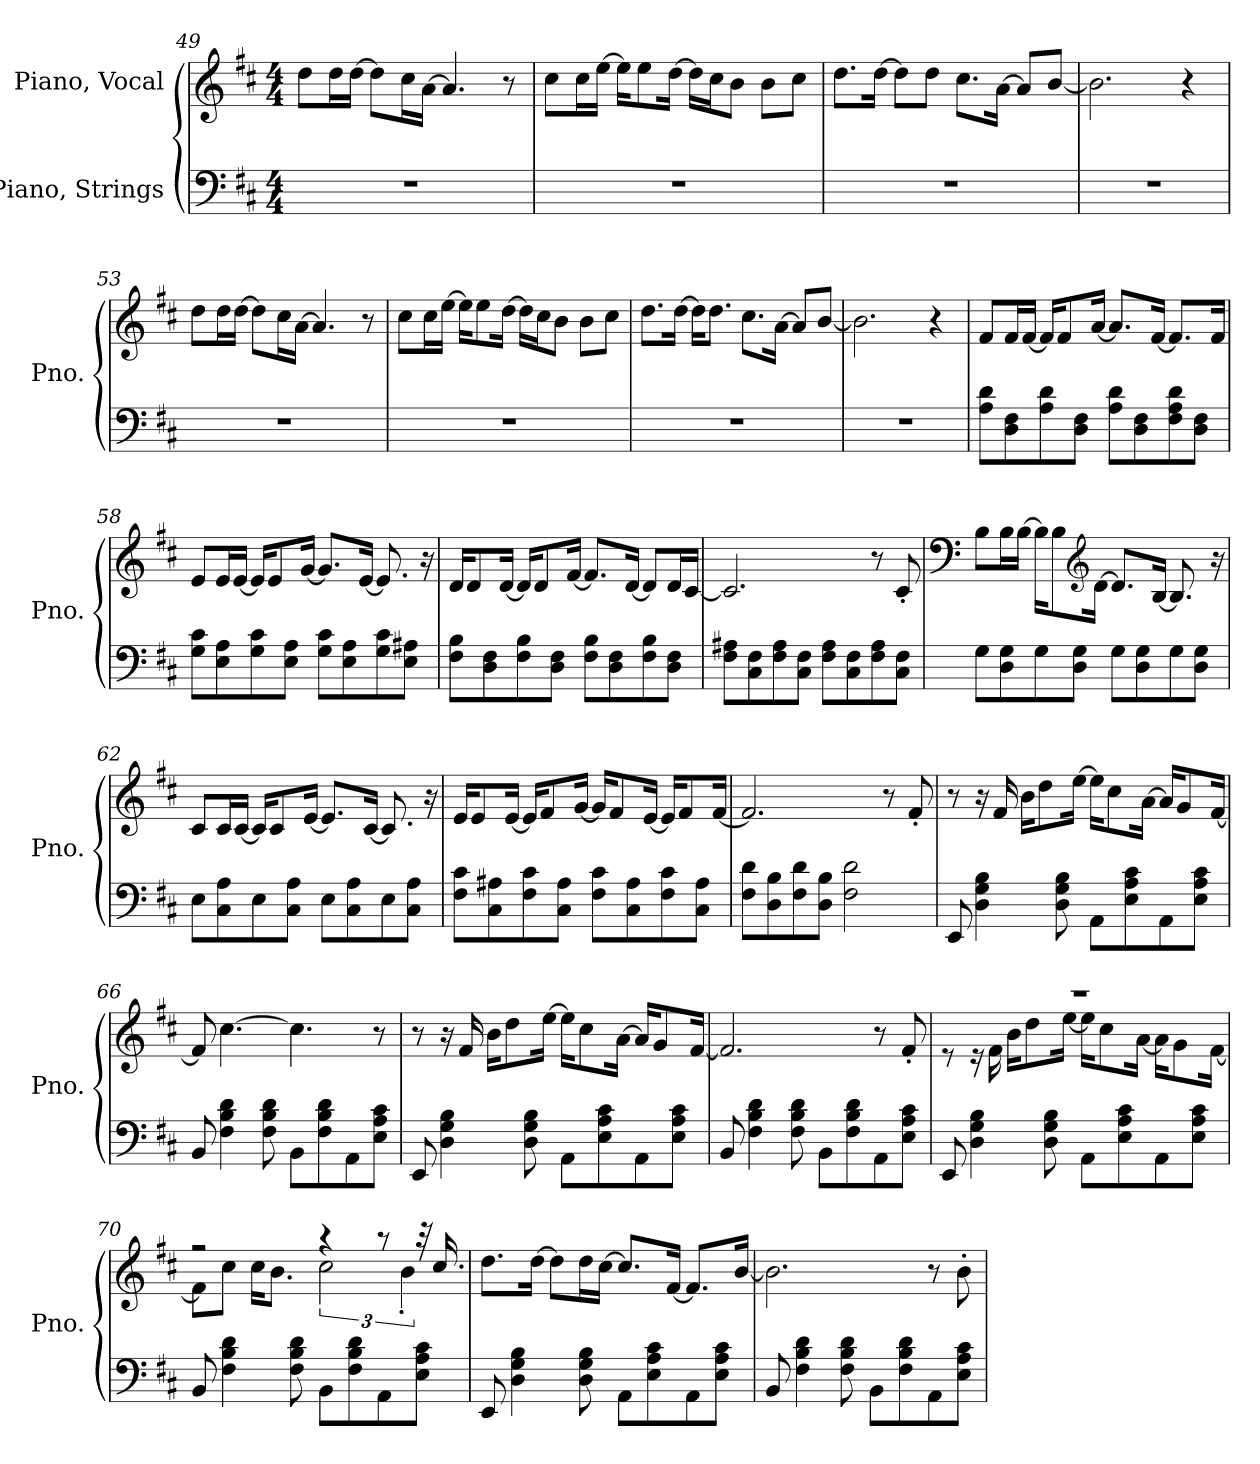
**kern	**kern
*part2	*part1
*staff2	*staff1
*I"Piano, Strings	*I"Piano, Vocal
*I'Pno.	*I'Pno.
*clefF4	*clefG2
*k[f#c#]	*k[f#c#]
*M4/4	*M4/4
=49	=49
1r	8dd\L
.	16dd\L
.	[16dd\JJ
.	8dd\L]
.	16cc#\L
.	[16a\JJ
.	4.a/]
.	8r
=50	=50
1r	8cc#\L
.	16cc#\L
.	[16ee\JJ
.	16ee\KL]
.	8ee\
.	[16dd\Jk
.	16dd\LL]
.	16cc#\J
.	8b\J
.	8b\L
.	8cc#\J
!!LO:LB:g=z
=51	=51
1r	8.dd\L
.	[16dd\Jk
.	8dd\L]
.	8dd\J
.	8.cc#\L
.	[16a\Jk
.	8a/L]
.	[8b/J
=52	=52
1r	2.b\]
.	4r
=53	=53
1r	8dd\L
.	16dd\L
.	[16dd\JJ
.	8dd\L]
.	16cc#\L
.	[16a\JJ
.	4.a/]
.	8r
=54	=54
1r	8cc#\L
.	16cc#\L
.	[16ee\JJ
.	16ee\KL]
.	8ee\
.	[16dd\Jk
.	16dd\LL]
.	16cc#\J
.	8b\J
.	8b\L
.	8cc#\J
=55	=55
1r	8.dd\L
.	[16dd\Jk
.	16dd\KL]
.	8.dd\J
.	8.cc#\L
.	[16a\Jk
.	8a/L]
.	[8b/J
!!LO:LB:g=z
=56	=56
1r	2.b\]
.	4r
=57	=57
8A\ 8d\L	8f#/L
8D\ 8F#\	16f#/L
.	[16f#/JJ
8A\ 8d\	16f#/KL]
.	8f#/
8D\ 8F#\J	.
.	[16a/Jk
8A\ 8d\L	8.a/L]
8D\ 8F#\	.
.	[16f#/Jk
8F#\ 8A\ 8d\	8.f#/L]
8D\ 8F#\J	.
.	16f#/Jk
=58	=58
8G\ 8c#\L	8e/L
8E\ 8A\	16e/L
.	[16e/JJ
8G\ 8c#\	16e/KL]
.	8e/
8E\ 8A\J	.
.	[16g/Jk
8G\ 8c#\L	8.g/L]
8E\ 8A\	.
.	[16e/Jk
8G\ 8c#\	8.e/]
8E\ 8A#X\J	.
.	16r
=59	=59
8F#\ 8B\L	16d/KL
.	8d/
8D\ 8F#\	.
.	[16d/Jk
8F#\ 8B\	16d/KL]
.	8d/
8D\ 8F#\J	.
.	[16f#/Jk
8F#\ 8B\L	8.f#/L]
8D\ 8F#\	.
.	[16d/Jk
8F#\ 8B\	8d/L]
8D\ 8F#\J	16d/L
.	[16c#/JJ
!!LO:LB:g=z
=60	=60
8F#\ 8A#X\L	2.c#/]
8C#\ 8F#\	.
8F#\ 8A#\	.
8C#\ 8F#\J	.
8F#\ 8A#\L	.
8C#\ 8F#\	.
8F#\ 8A#\	8r
8C#\ 8F#\J	8c#'/
=61	=61
*	*clefF4
8G\L	8B\L
8D\ 8G\	16B\L
.	[16B\JJ
8G\	16B\KL]
.	8B\
8D\ 8G\J	.
*	*clefG2
.	[16d\Jk
8G\L	8.d/L]
8D\ 8G\	.
.	[16B/Jk
8G\	8.B/]
8D\ 8G\J	.
.	16r
=62	=62
8E\L	8c#/L
8C#\ 8A\	16c#/L
.	[16c#/JJ
8E\	16c#/KL]
.	8c#/
8C#\ 8A\J	.
.	[16e/Jk
8E\L	8.e/L]
8C#\ 8A\	.
.	[16c#/Jk
8E\	8.c#/]
8C#\ 8A\J	.
.	16r
!!LO:LB:g=z
=63	=63
8F#\ 8c#\L	16e/KL
.	8e/
8C#\ 8A#X\	.
.	[16e/Jk
8F#\ 8c#\	16e/KL]
.	8f#/
8C#\ 8A#\J	.
.	[16g/Jk
8F#\ 8c#\L	16g/KL]
.	8f#/
8C#\ 8A#\	.
.	[16e/Jk
8F#\ 8c#\	16e/KL]
.	8f#/
8C#\ 8A#\J	.
.	[16f#/Jk
=64	=64
8F#\ 8d\L	2.f#/]
8D\ 8B\	.
8F#\ 8d\	.
8D\ 8B\J	.
2F#\ 2d\	.
.	8r
.	8f#'/
=65	=65
8EE/	8r
4D\ 4G\ 4B\	16r
.	16f#/
.	16b\KL
.	8dd\
8D\ 8G\ 8B\	.
.	[16ee\Jk
8AA\L	16ee\KL]
.	8cc#\
8E\ 8A\ 8c#\	.
.	[16a\Jk
8AA\	16a/KL]
.	8g/
8E\ 8A\ 8c#\J	.
.	[16f#/Jk
=66	=66
8BB/	8f#/]
4F#\ 4B\ 4d\	[4.cc#\
8F#\ 8B\ 8d\	.
8BB\L	4.cc#\]
8F#\ 8B\ 8d\	.
8AA\	.
8E\ 8A\ 8c#\J	8r
!!LO:LB:g=z
=67	=67
8EE/	8r
4D\ 4G\ 4B\	16r
.	16f#/
.	16b\KL
.	8dd\
8D\ 8G\ 8B\	.
.	[16ee\Jk
8AA\L	16ee\KL]
.	8cc#\
8E\ 8A\ 8c#\	.
.	[16a\Jk
8AA\	16a/KL]
.	8g/
8E\ 8A\ 8c#\J	.
.	[16f#/Jk
=68	=68
8BB/	2.f#/]
4F#\ 4B\ 4d\	.
8F#\ 8B\ 8d\	.
8BB\L	.
8F#\ 8B\ 8d\	.
8AA\	8r
8E\ 8A\ 8c#\J	8f#'/
=69	=69
*	*^
8EE/	1r	8r
4D\ 4G\ 4B\	.	16r
.	.	16f#\
.	.	16b\KL
.	.	8dd\
8D\ 8G\ 8B\	.	.
.	.	[16ee\Jk
8AA\L	.	16ee\KL]
.	.	8cc#\
8E\ 8A\ 8c#\	.	.
.	.	[16a\Jk
8AA\	.	16a\KL]
.	.	8g\
8E\ 8A\ 8c#\J	.	.
.	.	[16f#\Jk
!!LO:PB:g=z	!!
=70	=70	=70
8BB/	2r	8f#\L]
4F#\ 4B\ 4d\	.	8cc#\J
.	.	16cc#\KL
.	.	8.b\J
8F#\ 8B\ 8d\	.	.
8BB\L	4r	3cc#\
8F#\ 8B\ 8d\	.	.
8AA\	8r	.
.	.	6b'\
8E\ 8A\ 8c#\J	32r	.
.	16.cc#/	.
*	*v	*v
=71	=71
8EE/	8.dd\L
4D\ 4G\ 4B\	.
.	[16dd\Jk
.	8dd\L]
8D\ 8G\ 8B\	16dd\L
.	[16cc#\JJ
8AA\L	8.cc#/L]
8E\ 8A\ 8c#\	.
.	[16f#/Jk
8AA\	8.f#/L]
8E\ 8A\ 8c#\J	.
.	[16b/Jk
=72	=72
8BB/	2.b\]
4F#\ 4B\ 4d\	.
8F#\ 8B\ 8d\	.
8BB\L	.
8F#\ 8B\ 8d\	.
8AA\	8r
8E\ 8A\ 8c#\J	8b'\
=	=
*-	*-
